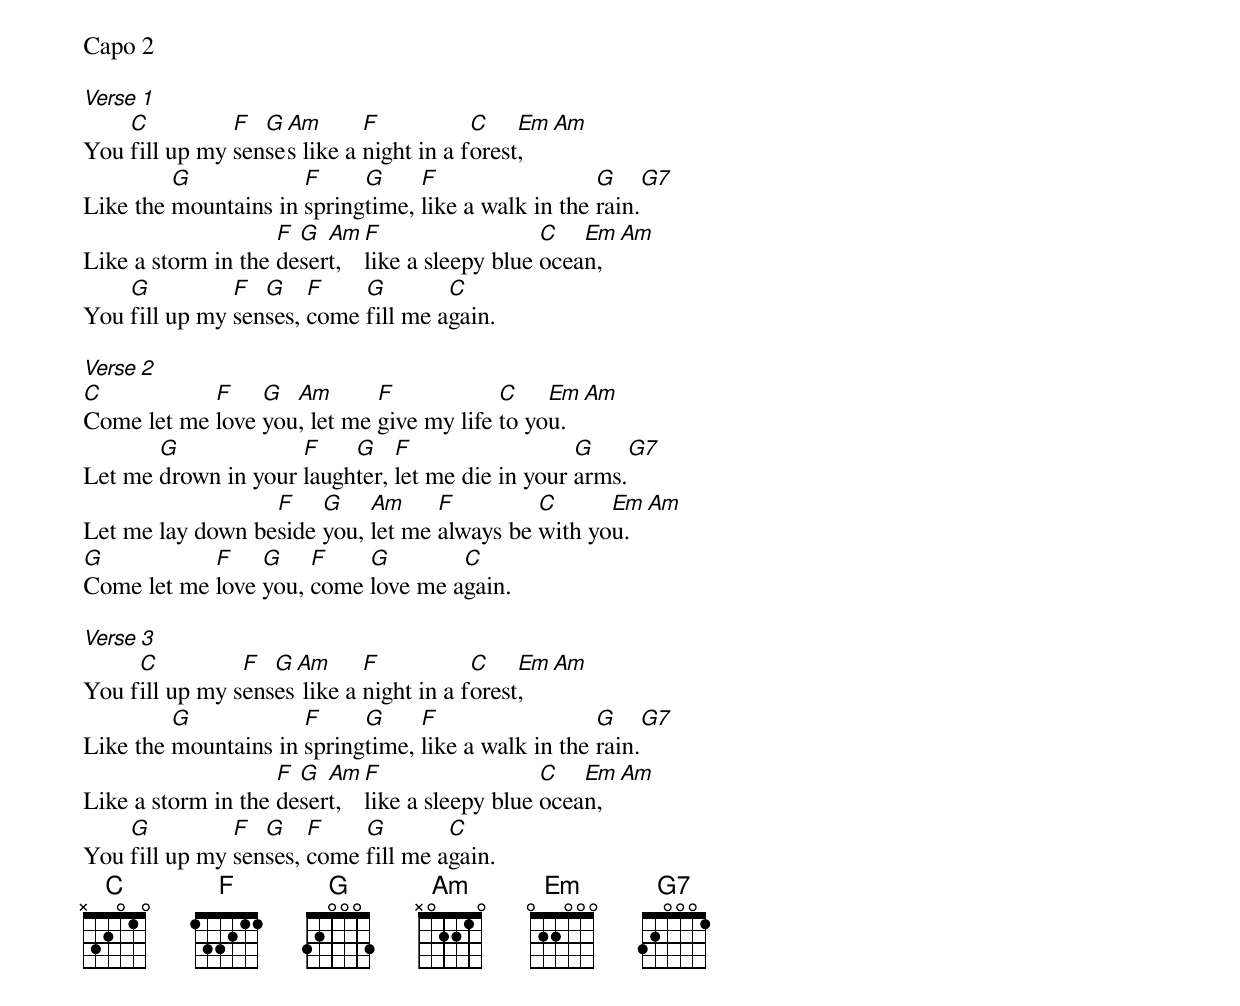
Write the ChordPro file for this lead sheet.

Capo 2

[Verse 1]
You [C]fill up my [F]sen[G]se[Am]s like a [F]night in a f[C]orest[Em],[Am]
Like the [G]mountains in [F]spring[G]time, [F]like a walk in the [G]rain.[G7]
Like a storm in the [F]de[G]ser[Am]t, [F]like a sleepy blue [C]ocea[Em]n,[Am]
You [G]fill up my [F]sen[G]ses, [F]come [G]fill me a[C]gain.

[Verse 2]
[C]Come let me [F]love [G]you[Am], let me [F]give my life [C]to yo[Em]u.[Am]
Let me [G]drown in your [F]laugh[G]ter, [F]let me die in your [G]arms.[G7]
Let me lay down be[F]side [G]you, [Am]let me [F]always be [C]with yo[Em]u.[Am]
[G]Come let me [F]love [G]you, [F]come [G]love me a[C]gain.

[Verse 3]
You f[C]ill up my s[F]ens[G]es[Am] like a [F]night in a f[C]orest[Em],[Am]
Like the [G]mountains in [F]spring[G]time, [F]like a walk in the [G]rain.[G7]
Like a storm in the [F]de[G]ser[Am]t, [F]like a sleepy blue [C]ocea[Em]n,[Am]
You [G]fill up my [F]sen[G]ses, [F]come [G]fill me a[C]gain.
